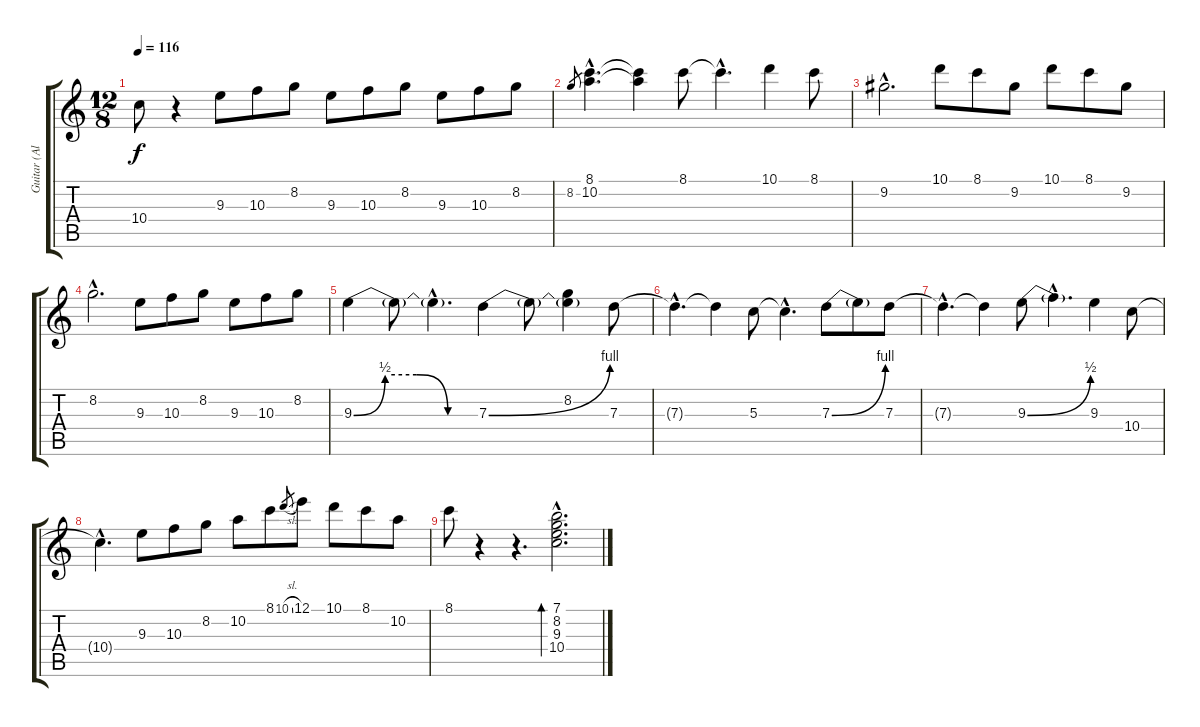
\track ("Guitar (Albert Järvinen)" "Guitar (Al") {instrument distortionguitar}
\staff {score tabs}
\tuning (E4 B3 G3 D3 A2 E2) {hide}
\ts (12 8)
\tempo 116
\clef g2
\ks c
10.4.8{dy f} r.4 9.3.8 10.3.8 8.2.8 9.3.8 10.3.8 8.2.8 9.3.8 10.3.8 8.2.8 |
8.2.8{gr} (8.1{hac} 10.2{hac}).4{d} (8.1{t} 10.2{t}).4 8.1.8 8.1{hac t}.4{d} 10.1.4 8.1.8 |
9.2{hac}.2{d} 10.1.8 8.1.8 9.2.8 10.1.8 8.1.8 9.2.8 |
8.2{hac}.2{d} 9.3.8 10.3.8 8.2.8 9.3.8 10.3.8 8.2.8 |
9.3{be (custom 0 0 15 2 30 2 45 0 60 0)}.4 9.3{t}.8 9.3{hac t}.4{d} 7.3{be (bend 0 0 60 4)}.4 7.3{t}.8 (8.2 7.3{t}).4 7.3.8 |
7.3{hac t}.4{d} 7.3{t}.4 5.3.8 5.3{hac t}.4{d} 7.3{be (bend 0 0 60 4)}.8 7.3{t}.8 7.3.8 |
7.3{hac t}.4{d} 7.3{t}.4 9.3{be (bend 0 0 60 2)}.8 9.3{hac t}.4{d} 9.3.4 10.4.8 |
10.4{hac t}.4{d} 9.3.8 10.3.8 8.2.8 10.2.8 8.1.8 10.1{sl}.8{gr} 12.1.8 10.1.8 8.1.8 10.2.8 |
8.1.8 r.4 r.4{d} (7.1{hac} 8.2{hac} 9.3{hac} 10.4{hac}).2{d bd 480}
